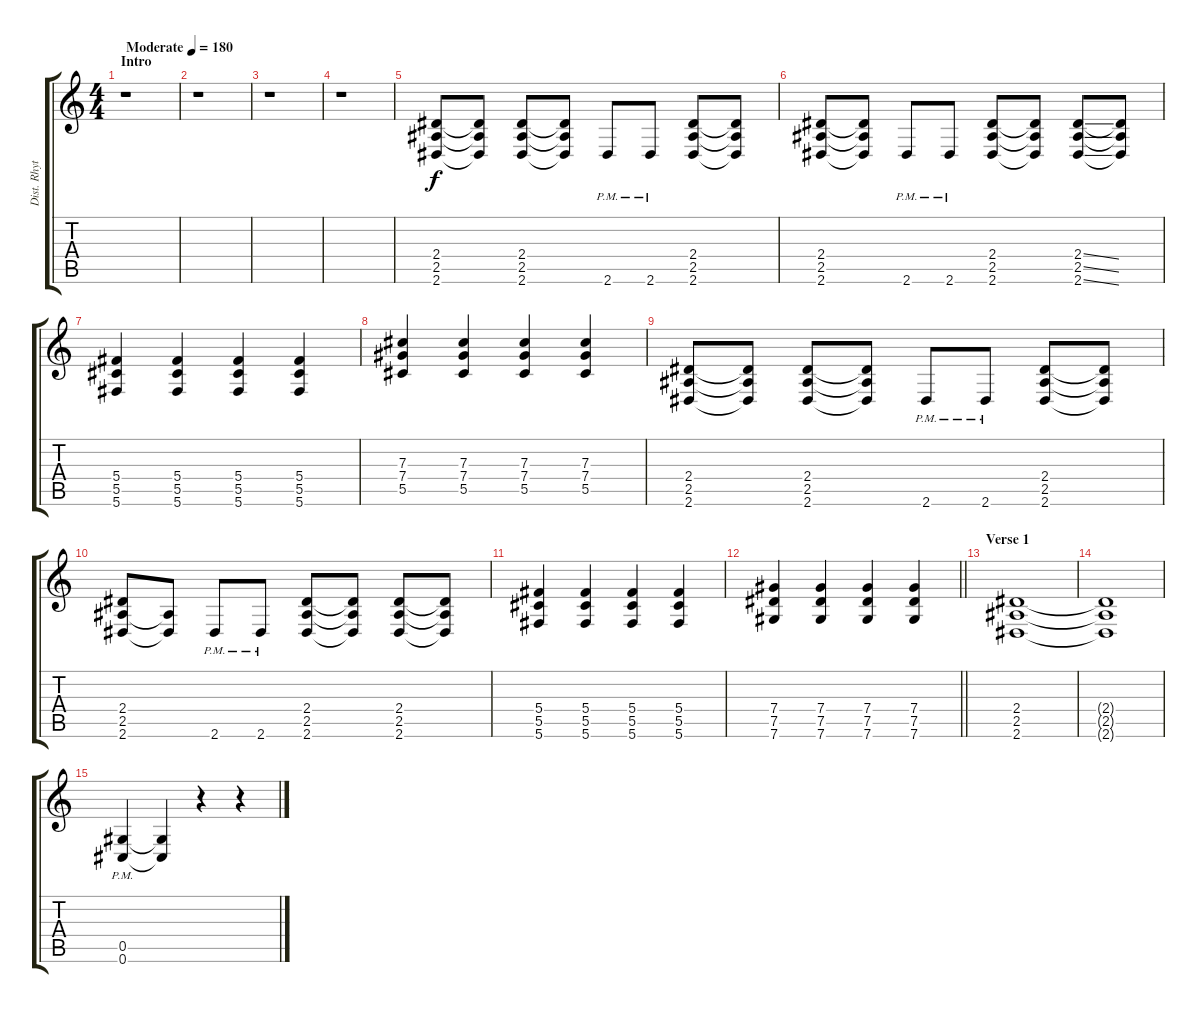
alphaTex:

\track ("Dist. Rhytm Guitar [L]" "Dist. Rhyt") {instrument distortionguitar}
\staff {score tabs}
\tuning (Eb4 Bb3 Gb3 Db3 Ab2 Db2) {hide}
\ts (4 4)
\section ("" "Intro")
\tempo (180 "Moderate")
\clef g2
\ks c
r.1{dy f instrument distortionguitar} |
r.1 |
r.1 |
r.1 |
(2.4 2.5 2.6).8 (2.4{t} 2.5{t} 2.6{t}).8 (2.4 2.5 2.6).8 (2.4{t} 2.5{t} 2.6{t}).8 2.6{pm}.8 2.6{pm}.8 (2.4 2.5 2.6).8 (2.4{t} 2.5{t} 2.6{t}).8 |
(2.4 2.5 2.6).8 (2.4{t} 2.5{t} 2.6{t}).8 2.6{pm}.8 2.6{pm}.8 (2.4 2.5 2.6).8 (2.4{t} 2.5{t} 2.6{t}).8 (2.4{ss} 2.5{ss} 2.6{ss}).8 (2.4{t} 2.5{t} 2.6{t}).8 |
(5.4 5.5 5.6).4 (5.4 5.5 5.6).4 (5.4 5.5 5.6).4 (5.4 5.5 5.6).4 |
(7.3 7.4 5.5).4 (7.3 7.4 5.5).4 (7.3 7.4 5.5).4 (7.3 7.4 5.5).4 |
(2.4 2.5 2.6).8 (2.4{t} 2.5{t} 2.6{t}).8 (2.4 2.5 2.6).8 (2.4{t} 2.5{t} 2.6{t}).8 2.6{pm}.8 2.6{pm}.8 (2.4 2.5 2.6).8 (2.4{t} 2.5{t} 2.6{t}).8 |
(2.4 2.5 2.6).8 (2.5{t} 2.6{t}).8 2.6{pm}.8 2.6{pm}.8 (2.4 2.5 2.6).8 (2.4{t} 2.5{t} 2.6{t}).8 (2.4 2.5 2.6).8 (2.4{t} 2.5{t} 2.6{t}).8 |
(5.4 5.5 5.6).4 (5.4 5.5 5.6).4 (5.4 5.5 5.6).4 (5.4 5.5 5.6).4 |
\barLineRight lightlight
(7.4 7.5 7.6).4 (7.4 7.5 7.6).4 (7.4 7.5 7.6).4 (7.4 7.5 7.6).4 |
\section ("" "Verse 1")
(2.4 2.5 2.6).1 |
(2.4{t} 2.5{t} 2.6{t}).1 |
(0.5{pm} 0.6{pm}).4 (0.5{t} 0.6{t}).4 r.4 r.4
